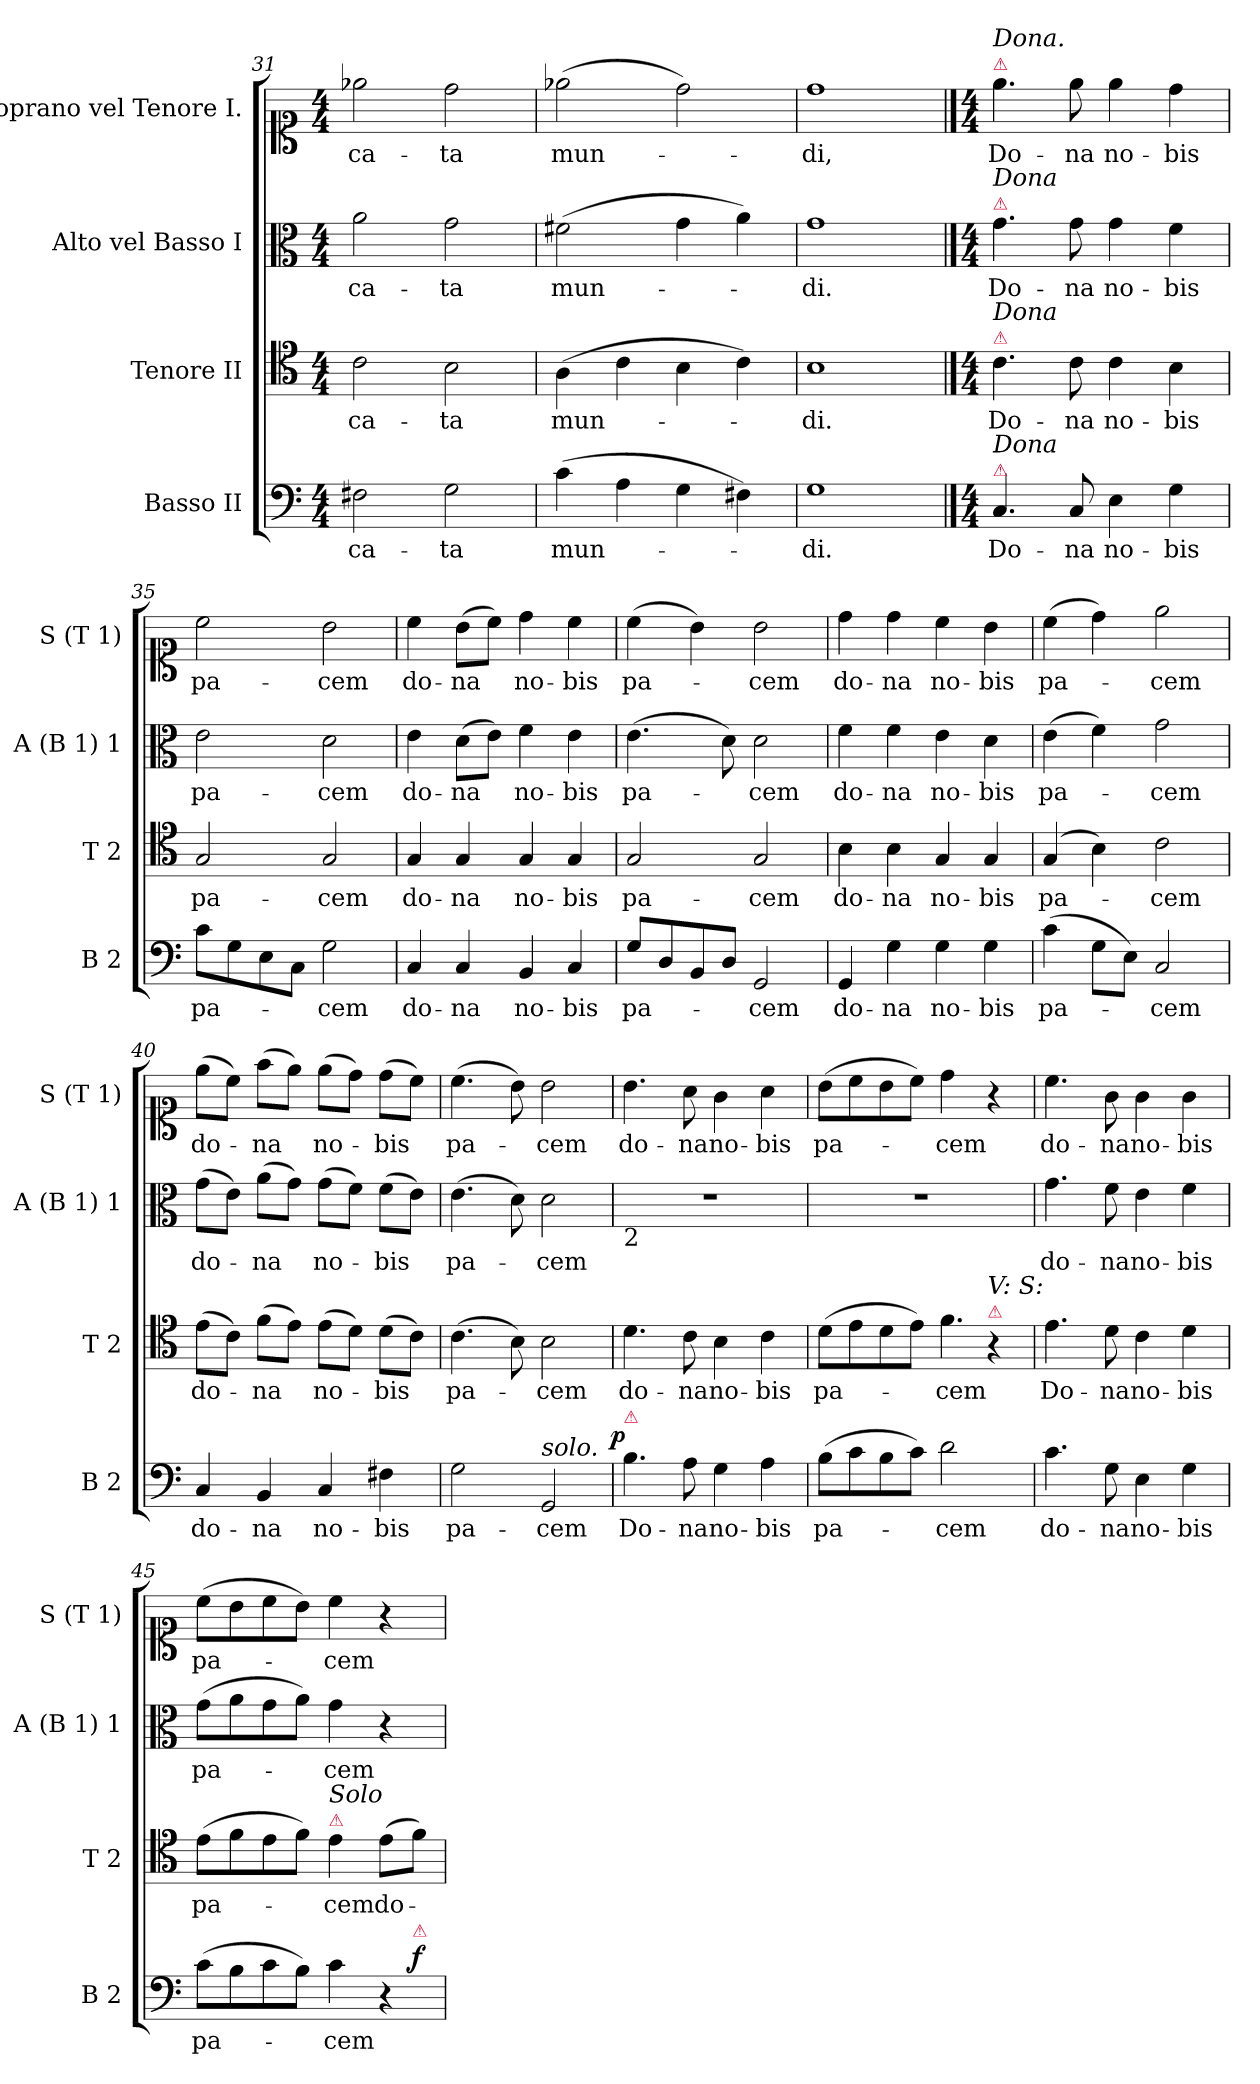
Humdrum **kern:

**kern	**text	**dynam	**kern	**text	**kern	**text	**kern	**text
*part4	*part4	*part4	*part3	*part3	*part2	*part2	*part1	*part1
*staff4	*staff4	*staff4	*staff3	*staff3	*staff2	*staff2	*staff1	*staff1
*I"Basso II	*	*	*I"Tenore II	*	*I"Alto vel Basso I	*	*I"Soprano vel Tenore I.	*
*I'B 2	*	*	*I'T 2	*	*I'A (B 1) 1	*	*I'S (T 1)	*
*clefF4	*	*	*clefC4	*	*clefC3	*	*clefC1	*
*k[]	*	*	*k[]	*	*k[]	*	*k[]	*
*C:	*	*	*C:	*	*C:	*	*C:	*
*M4/4	*	*	*M4/4	*	*M4/4	*	*M4/4	*
=31	=31	=31	=31	=31	=31	=31	=31	=31
2F#X\	-ca-	.	2c\	-ca-	2a\	-ca-	2ee-X\	-ca-
2G\	-ta	.	2B\	-ta	2g\	-ta	2dd\	-ta
=32	=32	=32	=32	=32	=32	=32	=32	=32
(>4c\	mun-	.	(>4A\	mun-	(>2f#X\	mun-	(>2ee-X\	mun-
4A\	.	.	4c\	.	.	.	.	.
4G\	.	.	4B\	.	4g\	.	2dd\)	.
4F#X\)	.	.	4c\)	.	4a\)	.	.	.
=33	=33	=33	=33	=33	=33	=33	=33	=33
1G	-di.	.	1B	-di.	1g	-di.	1dd	-di,
==34	==34	==34	==34	==34	==34	==34	==34	==34
*M4/4	*	*	*M4/4	*	*M4/4	*	*M4/4	*
!	!	!	!	!	!	!	!LO:TX:a:color=crimson:t=⚠	!
!	!	!	!	!	!	!	!LO:TX:a:i:t=Dona.	!
!	!	!	!	!	!LO:TX:a:color=crimson:t=⚠	!	!	!
!	!	!	!	!	!LO:TX:a:i:t=Dona	!	!	!
!	!	!	!LO:TX:a:color=crimson:t=⚠	!	!	!	!	!
!	!	!	!LO:TX:a:i:t=Dona	!	!	!	!	!
!LO:TX:a:color=crimson:t=⚠	!	!	!	!	!	!	!	!
!LO:TX:a:i:t=Dona	!	!	!	!	!	!	!	!
4.C/	Do-	.	4.c\	Do-	4.g\	Do-	4.ee\	Do-
8C/	-na	.	8c\	-na	8g\	-na	8ee\	-na
4E\	no-	.	4c\	no-	4g\	no-	4ee\	no-
4G\	-bis	.	4B\	-bis	4f\	-bis	4dd\	-bis
=35	=35	=35	=35	=35	=35	=35	=35	=35
8c\L	pa-	.	2G/	pa-	2e\	pa-	2cc\	pa-
8G\	.	.	.	.	.	.	.	.
8E\	.	.	.	.	.	.	.	.
8C\J	.	.	.	.	.	.	.	.
2G\	-cem	.	2G/	-cem	2d\	-cem	2b\	-cem
=36	=36	=36	=36	=36	=36	=36	=36	=36
4C/	do-	.	4G/	do-	4e\	do-	4cc\	do-
4C/	-na	.	4G/	-na	(>8d\L	-na	(>8b\L	-na
.	.	.	.	.	8e\J)	.	8cc\J)	.
4BB/	no-	.	4G/	no-	4f\	no-	4dd\	no-
4C/	-bis	.	4G/	-bis	4e\	-bis	4cc\	-bis
=37	=37	=37	=37	=37	=37	=37	=37	=37
8G/L	pa-	.	2G/	pa-	(>4.e\	pa-	(>4cc\	pa-
8D/	.	.	.	.	.	.	.	.
8BB/	.	.	.	.	.	.	4b\)	.
8D/J	.	.	.	.	8d\)	.	.	.
2GG/	-cem	.	2G/	-cem	2d\	-cem	2b\	-cem
=38	=38	=38	=38	=38	=38	=38	=38	=38
4GG/	do-	.	4B\	do-	4f\	do-	4dd\	do-
4G\	-na	.	4B\	-na	4f\	-na	4dd\	-na
4G\	no-	.	4G/	no-	4e\	no-	4cc\	no-
4G\	-bis	.	4G/	-bis	4d\	-bis	4b\	-bis
=39	=39	=39	=39	=39	=39	=39	=39	=39
(>4c\	pa-	.	(>4G/	pa-	(>4e\	pa-	(>4cc\	pa-
8G\L	.	.	4B\)	.	4f\)	.	4dd\)	.
8E\J)	.	.	.	.	.	.	.	.
2C/	-cem	.	2c\	-cem	2g\	-cem	2ee\	-cem
=40	=40	=40	=40	=40	=40	=40	=40	=40
4C/	do-	.	(>8e\L	do-	(>8g\L	do-	(>8ee\L	do-
.	.	.	8c\J)	.	8e\J)	.	8cc\J)	.
4BB/	-na	.	(>8f\L	-na	(>8a\L	-na	(>8ff\L	-na
.	.	.	8e\J)	.	8g\J)	.	8ee\J)	.
4C/	no-	.	(>8e\L	no-	(>8g\L	no-	(>8ee\L	no-
.	.	.	8d\J)	.	8f\J)	.	8dd\J)	.
4F#X\	-bis	.	(>8d\L	-bis	(>8f\L	-bis	(>8dd\L	-bis
.	.	.	8c\J)	.	8e\J)	.	8cc\J)	.
=41	=41	=41	=41	=41	=41	=41	=41	=41
2G\	pa-	.	(>4.c\	pa-	(>4.e\	pa-	(>4.cc\	pa-
.	.	.	8B\)	.	8d\)	.	8b\)	.
!LO:TX:a:i:t=solo.	!	!	!	!	!	!	!	!
2GG/	-cem	.	2B\	-cem	2d\	-cem	2b\	-cem
=42	=42	=42	=42	=42	=42	=42	=42	=42
!	!	!	!	!	!LO:TX:b:t=2	!	!	!
!LO:TX:a:color=crimson:t=⚠	!	!	!	!	!	!	!	!
!	!	!LO:DY:b:rj	!	!	!	!	!	!
4.B\	Do-	p.	4.d\	do-	1r	.	4.b\	do-
8A\	-na	.	8c\	-na	.	.	8a\	-na
4G\	no-	.	4B\	no-	.	.	4g\	no-
4A\	-bis	.	4c\	-bis	.	.	4a\	-bis
=43	=43	=43	=43	=43	=43	=43	=43	=43
(>8B\L	pa-	.	(>8d\L	pa-	1r	.	(>8b\L	pa-
8c\	.	.	8e\	.	.	.	8cc\	.
8B\	.	.	8d\	.	.	.	8b\	.
8c\J)	.	.	8e\J)	.	.	.	8cc\J)	.
!	!	!	!LO:N:vis=4.	!	!	!	!	!
2d\	-cem	.	4f\	-cem	.	.	4dd\	-cem
!	!	!	!LO:TX:a:color=crimson:t=⚠	!	!	!	!	!
!	!	!	!LO:TX:a:i:t=V&colon; S&colon;	!	!	!	!	!
.	.	.	4r	.	.	.	4r	.
=44	=44	=44	=44	=44	=44	=44	=44	=44
4.c\	do-	.	4.e\	Do-	4.g\	do-	4.cc\	do-
8G\	-na	.	8d\	-na	8f\	-na	8g\	-na
4E\	no-	.	4c\	no-	4e\	no-	4g\	no-
4G\	-bis	.	4d\	-bis	4f\	-bis	4g\	-bis
=45	=45	=45	=45	=45	=45	=45	=45	=45
*^	*	*	*	*	*	*	*	*
(>8c\L	2..ryy	pa-	.	(>8e\L	pa-	(>8g\L	pa-	(>8cc\L	pa-
8B\	.	.	.	8f\	.	8a\	.	8b\	.
8c\	.	.	.	8e\	.	8g\	.	8cc\	.
8B\J)	.	.	.	8f\J)	.	8a\J)	.	8b\J)	.
!	!	!	!	!LO:TX:a:color=crimson:t=⚠	!	!	!	!	!
!	!	!	!	!LO:TX:a:i:t=Solo	!	!	!	!	!
4c\	.	-cem	.	4e\	-cem	4g\	-cem	4cc\	-cem
4r	.	.	.	(>8e\L	do-	4r	.	4r	.
!	!LO:TX:a:color=crimson:t=⚠	!	!	!	!	!	!	!	!
!	!	!	!LO:DY:b	!	!	!	!	!	!
.	8ryy	.	f.	8f\J)	.	.	.	.	.
*v	*v	*	*	*	*	*	*	*	*
=	=	=	=	=	=	=	=	=
*-	*-	*-	*-	*-	*-	*-	*-	*-
